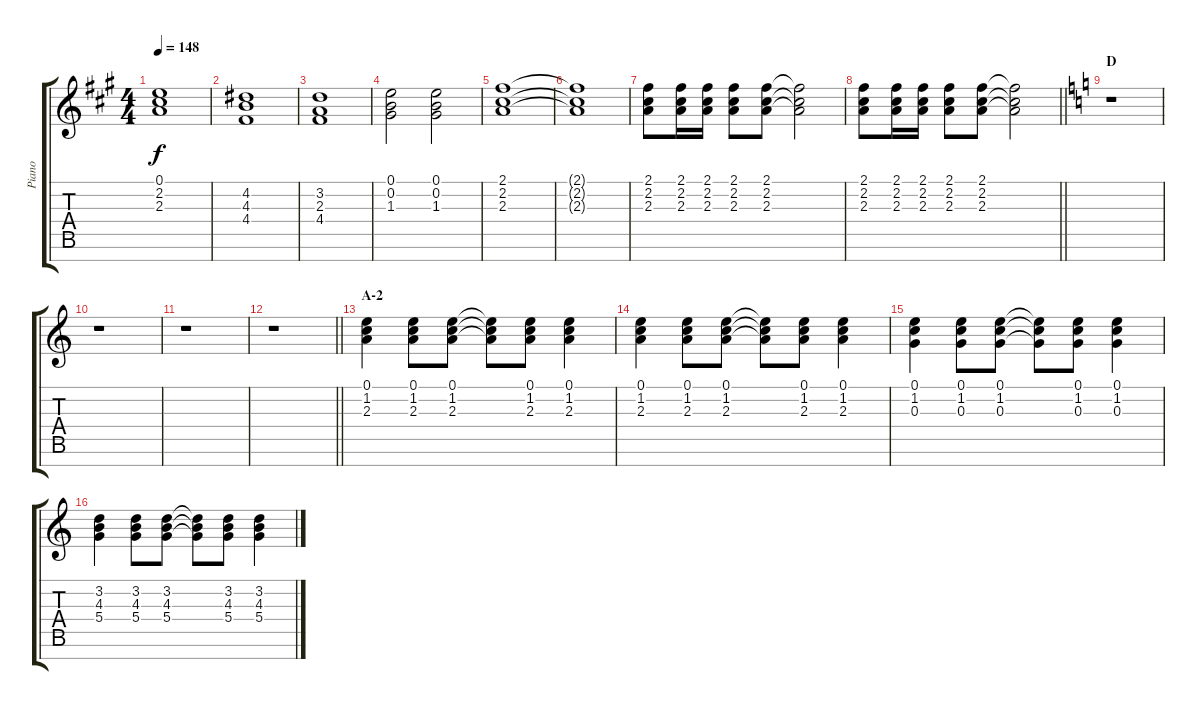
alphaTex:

\track ("Piano" "Piano") {instrument acousticgrandpiano}
\staff {score tabs}
\tuning (E5 B4 G4 D4 A3 E3 B2) {hide}
\ts (4 4)
\tempo 148
\clef g2
\ks a
(0.1 2.2 2.3).1{dy f} |
(4.2 4.3 4.4).1 |
(3.2 2.3 4.4).1 |
(0.1 0.2 1.3).2 (0.1 0.2 1.3).2 |
(2.1 2.2 2.3).1 |
(2.1{t} 2.2{t} 2.3{t}).1 |
(2.1 2.2 2.3).8 (2.1 2.2 2.3).16 (2.1 2.2 2.3).16 (2.1 2.2 2.3).8 (2.1 2.2 2.3).8 (2.1{t} 2.2{t} 2.3{t}).2 |
\barLineRight lightlight
(2.1 2.2 2.3).8 (2.1 2.2 2.3).16 (2.1 2.2 2.3).16 (2.1 2.2 2.3).8 (2.1 2.2 2.3).8 (2.1{t} 2.2{t} 2.3{t}).2 |
\section ("" "D")
\ks c
r.1 |
r.1 |
r.1 |
\barLineRight lightlight
r.1 |
\section ("" "A-2")
(0.1 1.2 2.3).4 (0.1 1.2 2.3).8 (0.1 1.2 2.3).8 (0.1{t} 1.2{t} 2.3{t}).8 (0.1 1.2 2.3).8 (0.1 1.2 2.3).4 |
(0.1 1.2 2.3).4 (0.1 1.2 2.3).8 (0.1 1.2 2.3).8 (0.1{t} 1.2{t} 2.3{t}).8 (0.1 1.2 2.3).8 (0.1 1.2 2.3).4 |
(0.1 1.2 0.3).4 (0.1 1.2 0.3).8 (0.1 1.2 0.3).8 (0.1{t} 1.2{t} 0.3{t}).8 (0.1 1.2 0.3).8 (0.1 1.2 0.3).4 |
(3.2 4.3 5.4).4 (3.2 4.3 5.4).8 (3.2 4.3 5.4).8 (3.2{t} 4.3{t} 5.4{t}).8 (3.2 4.3 5.4).8 (3.2 4.3 5.4).4
